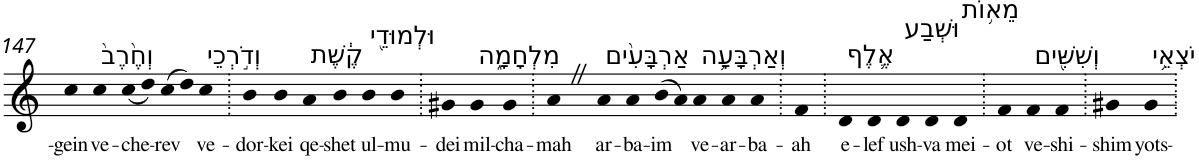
**kern	**text
*part1	*part1
*staff1	*staff1
*I"Piano	*
*I'Pno	*
!!LO:PB:g=z
*clefG2	*
*k[]	*
=147	=147
!	!LO:LY:b
4cc	-gein
!LO:TX:a:t=וְחֶ֙רֶב֙	!
!	!LO:LY:b
4cc	ve-
!	!LO:LY:b
(<8cc	-che-
8dd)	.
!	!LO:LY:b
(>8cc	-rev
8dd)	.
!LO:TX:a:t=וְדֹ֣רְכֵי	!
!	!LO:LY:b
4cc	ve-
=148.	=148.
!	!LO:LY:b
4b	-dor-
!	!LO:LY:b
4b	-kei
!LO:TX:a:t=קֶ֔שֶׁת	!
!	!LO:LY:b
4a	qe-
!	!LO:LY:b
4b	-shet
!LO:TX:a:t=וּלְמוּדֵ֖י	!
!	!LO:LY:b
4b	ul-
!	!LO:LY:b
4b	-mu-
=149.	=149.
!	!LO:LY:b
4g#X	-dei
!LO:TX:a:t=מִלְחָמָ֑ה	!
!	!LO:LY:b
4g#	mil-
!	!LO:LY:b
4g#	-cha-
=150.	=150.
!	!LO:LY:b
4aZ	-mah
!LO:TX:a:t=אַרְבָּעִ֨ים	!
!	!LO:LY:b
4a	ar-
!	!LO:LY:b
4a	-ba-
!	!LO:LY:b
(>8b	-im
8a)	.
!LO:TX:a:t=וְאַרְבָּעָ֥ה	!
!	!LO:LY:b
4a	ve-
!	!LO:LY:b
4a	-ar-
!	!LO:LY:b
4a	-ba-
=151.	=151.
!	!LO:LY:b
4f	-ah
=152.	=152.
!LO:TX:a:t=אֶ֛לֶף	!
!	!LO:LY:b
4d	e-
!	!LO:LY:b
4d	-lef
!LO:TX:a:t=וּשְׁבַע	!
!	!LO:LY:b
4d	ush-
!	!LO:LY:b
4d	-va
!LO:TX:a:t=מֵא֥וֹת	!
!	!LO:LY:b
4d	mei-
=153.	=153.
!	!LO:LY:b
4f	-ot
!LO:TX:a:t=וְשִׁשִּׁ֖ים	!
!	!LO:LY:b
4f	ve-
!	!LO:LY:b
4f	-shi-
=154.	=154.
!	!LO:LY:b
4g#X	-shim
!LO:TX:a:t=יֹצְאֵ֥י	!
!	!LO:LY:b
4g#	yots-
=.	=.
*-	*-
